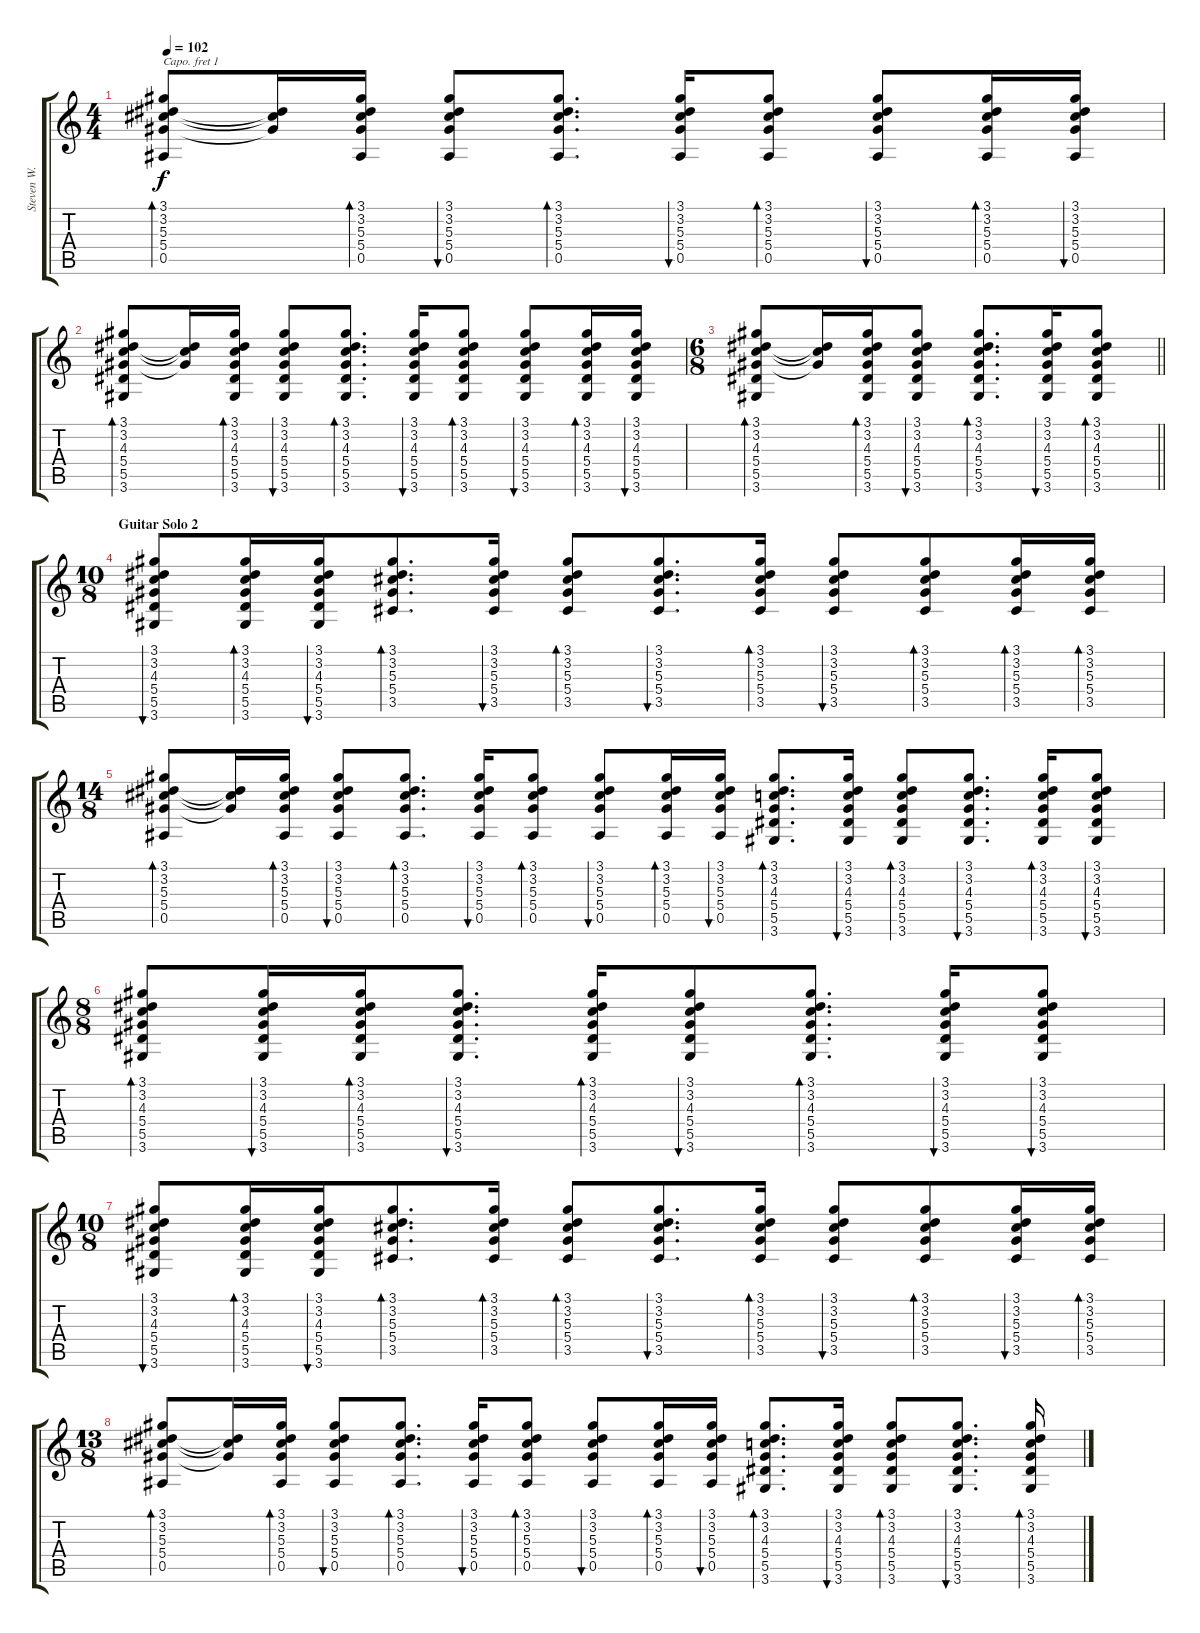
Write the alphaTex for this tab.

\track ("Steven W. Rhythm (Capo on 1st fret!!!)" "Steven W. ") {instrument acousticguitarsteel}
\staff {score tabs}
\capo 1
\tuning (E4 B3 G3 D3 A2 E2) {hide}
\ts (4 4)
\tempo 102
\clef g2
\ks c
(3.1 3.2 5.3 5.4 0.5).8{bd 60 dy f} (3.2{t} 5.3{t} 5.4{t}).16 (3.1 3.2 5.3 5.4 0.5).16{bd 60} (3.1 3.2 5.3 5.4 0.5).8{bu 60} (3.1 3.2 5.3 5.4 0.5).8{d bd 60} (3.1 3.2 5.3 5.4 0.5).16{bu 60} (3.1 3.2 5.3 5.4 0.5).8{bd 60} (3.1 3.2 5.3 5.4 0.5).8{bu 60} (3.1 3.2 5.3 5.4 0.5).16{bd 60} (3.1 3.2 5.3 5.4 0.5).16{bu 60} |
(3.1 3.2 4.3 5.4 5.5 3.6).8{bd 60} (3.2{t} 4.3{t} 5.4{t}).16 (3.1 3.2 4.3 5.4 5.5 3.6).16{bd 60} (3.1 3.2 4.3 5.4 5.5 3.6).8{bu 60} (3.1 3.2 4.3 5.4 5.5 3.6).8{d bd 60} (3.1 3.2 4.3 5.4 5.5 3.6).16{bu 60} (3.1 3.2 4.3 5.4 5.5 3.6).8{bd 60} (3.1 3.2 4.3 5.4 5.5 3.6).8{bu 60} (3.1 3.2 4.3 5.4 5.5 3.6).16{bd 60} (3.1 3.2 4.3 5.4 5.5 3.6).16{bu 60} |
\ts (6 8)
\barLineRight lightlight
(3.1 3.2 4.3 5.4 5.5 3.6).8{bd 60} (3.2{t} 4.3{t} 5.4{t}).16 (3.1 3.2 4.3 5.4 5.5 3.6).16{bd 60} (3.1 3.2 4.3 5.4 5.5 3.6).8{bu 60} (3.1 3.2 4.3 5.4 5.5 3.6).8{d bd 60} (3.1 3.2 4.3 5.4 5.5 3.6).16{bu 60} (3.1 3.2 4.3 5.4 5.5 3.6).8{bd 60} |
\ts (10 8)
\section ("" "Guitar Solo 2")
(3.1 3.2 4.3 5.4 5.5 3.6).8{bu 60} (3.1 3.2 4.3 5.4 5.5 3.6).16{bd 60} (3.1 3.2 4.3 5.4 5.5 3.6).16{bu 60} (3.1 3.2 5.3 5.4 3.5).8{d bd 60} (3.1 3.2 5.3 5.4 3.5).16{bu 60} (3.1 3.2 5.3 5.4 3.5).8{bd 60} (3.1 3.2 5.3 5.4 3.5).8{d bu 60} (3.1 3.2 5.3 5.4 3.5).16{bd 60} (3.1 3.2 5.3 5.4 3.5).8{bu 60} (3.1 3.2 5.3 5.4 3.5).8{bd 60} (3.1 3.2 5.3 5.4 3.5).16{bd 60} (3.1 3.2 5.3 5.4 3.5).16{bd 60} |
\ts (14 8)
(3.1 3.2 5.3 5.4 0.5).8{bd 60} (3.2{t} 5.3{t} 5.4{t}).16 (3.1 3.2 5.3 5.4 0.5).16{bd 60} (3.1 3.2 5.3 5.4 0.5).8{bu 60} (3.1 3.2 5.3 5.4 0.5).8{d bd 60} (3.1 3.2 5.3 5.4 0.5).16{bu 60} (3.1 3.2 5.3 5.4 0.5).8{bd 60} (3.1 3.2 5.3 5.4 0.5).8{bu 60} (3.1 3.2 5.3 5.4 0.5).16{bd 60} (3.1 3.2 5.3 5.4 0.5).16{bu 60} (3.1 3.2 4.3 5.4 5.5 3.6).8{d bd 60} (3.1 3.2 4.3 5.4 5.5 3.6).16{bu 60} (3.1 3.2 4.3 5.4 5.5 3.6).8{bd 60} (3.1 3.2 4.3 5.4 5.5 3.6).8{d bu 60} (3.1 3.2 4.3 5.4 5.5 3.6).16{bd 60} (3.1 3.2 4.3 5.4 5.5 3.6).8{bu 60} |
\ts (8 8)
(3.1 3.2 4.3 5.4 5.5 3.6).8{bd 60} (3.1 3.2 4.3 5.4 5.5 3.6).16{bu 60} (3.1 3.2 4.3 5.4 5.5 3.6).16{bd 60} (3.1 3.2 4.3 5.4 5.5 3.6).8{d bu 60} (3.1 3.2 4.3 5.4 5.5 3.6).16{bd 60} (3.1 3.2 4.3 5.4 5.5 3.6).8{bu 60} (3.1 3.2 4.3 5.4 5.5 3.6).8{d bd 60} (3.1 3.2 4.3 5.4 5.5 3.6).16{bu 60} (3.1 3.2 4.3 5.4 5.5 3.6).8{bu 60} |
\ts (10 8)
(3.1 3.2 4.3 5.4 5.5 3.6).8{bu 60} (3.1 3.2 4.3 5.4 5.5 3.6).16{bd 60} (3.1 3.2 4.3 5.4 5.5 3.6).16{bu 60} (3.1 3.2 5.3 5.4 3.5).8{d bd 60} (3.1 3.2 5.3 5.4 3.5).16{bd 60} (3.1 3.2 5.3 5.4 3.5).8{bd 60} (3.1 3.2 5.3 5.4 3.5).8{d bu 60} (3.1 3.2 5.3 5.4 3.5).16{bd 60} (3.1 3.2 5.3 5.4 3.5).8{bu 60} (3.1 3.2 5.3 5.4 3.5).8{bd 60} (3.1 3.2 5.3 5.4 3.5).16{bu 60} (3.1 3.2 5.3 5.4 3.5).16{bd 60} |
\ts (13 8)
(3.1 3.2 5.3 5.4 0.5).8{bd 60} (3.2{t} 5.3{t} 5.4{t}).16 (3.1 3.2 5.3 5.4 0.5).16{bd 60} (3.1 3.2 5.3 5.4 0.5).8{bu 60} (3.1 3.2 5.3 5.4 0.5).8{d bd 60} (3.1 3.2 5.3 5.4 0.5).16{bu 60} (3.1 3.2 5.3 5.4 0.5).8{bd 60} (3.1 3.2 5.3 5.4 0.5).8{bu 60} (3.1 3.2 5.3 5.4 0.5).16{bd 60} (3.1 3.2 5.3 5.4 0.5).16{bu 60} (3.1 3.2 4.3 5.4 5.5 3.6).8{d bd 60} (3.1 3.2 4.3 5.4 5.5 3.6).16{bu 60} (3.1 3.2 4.3 5.4 5.5 3.6).8{bd 60} (3.1 3.2 4.3 5.4 5.5 3.6).8{d bu 60} (3.1 3.2 4.3 5.4 5.5 3.6).16{bd 60}
